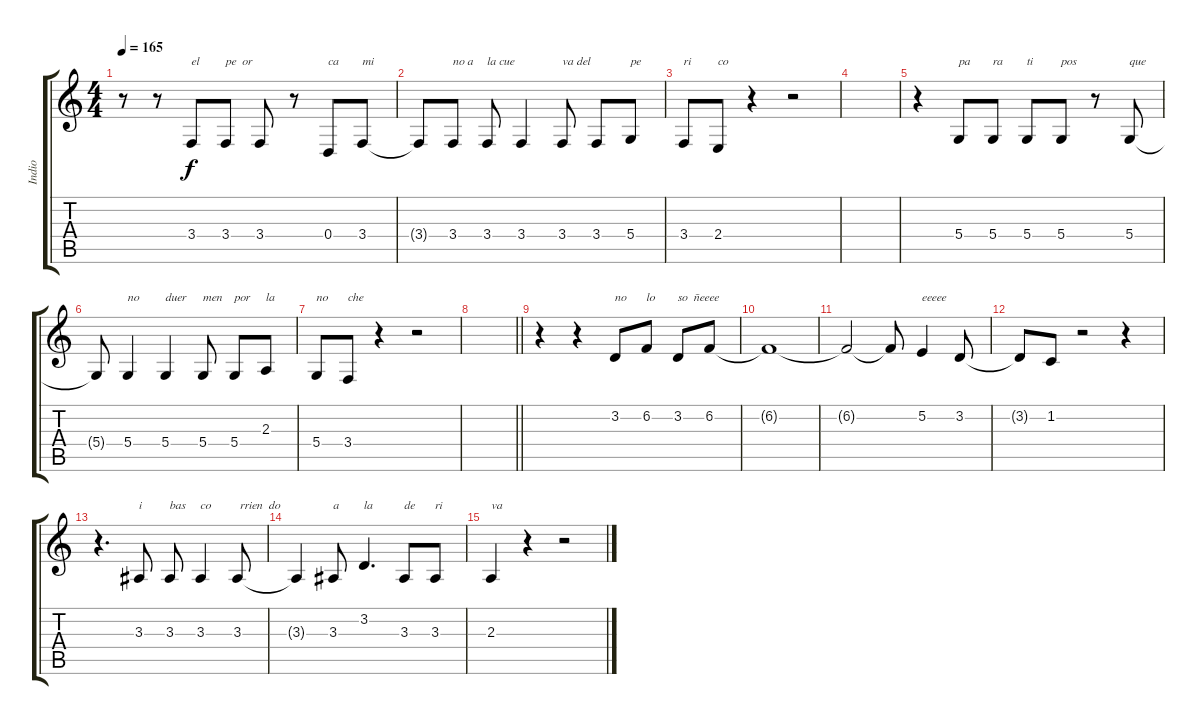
\track ("Indio" "Indio") {instrument stringensemble1}
\staff {score tabs}
\tuning (E4 B3 G3 D3 A2 E2) {hide}
\ts (4 4)
\tempo 165
\clef g2
\ks c
r.8{dy f} r.8 3.4.8{txt "el"} 3.4.8{txt "pe  or"} 3.4.8 r.8 0.4.8{txt "ca"} 3.4.8{txt "mi"} |
3.4{t}.8 3.4.8{txt "no a"} 3.4.8{txt "la cue"} 3.4.4 3.4.8{txt "va del"} 3.4.8 5.4.8{txt "pe"} |
3.4.8{txt "ri"} 2.4.8{txt "co"} r.4 r.2 |
|
r.4 5.4.8{txt "pa"} 5.4.8{txt "ra"} 5.4.8{txt "ti"} 5.4.8{txt "pos"} r.8 5.4.8{txt "que"} |
5.4{t}.8 5.4.4{txt "no"} 5.4.4{txt "duer"} 5.4.8{txt "men"} 5.4.8{txt "por"} 2.3.8{txt "la"} |
5.4.8{txt "no"} 3.4.8{txt "che"} r.4 r.2 |
\barLineRight lightlight
|
r.4 r.4 3.2.8{txt "no"} 6.2.8{txt "lo"} 3.2.8{txt "so  ñeeee"} 6.2.8 |
6.2{t}.1 |
6.2{t}.2 6.2{t}.8 5.2.4{txt "eeeee"} 3.2.8 |
3.2{t}.8 1.2.8 r.2 r.4 |
r.4{d} 3.3.8{txt "i"} 3.3.8{txt "bas"} 3.3.4{txt "co"} 3.3.8{txt " rrien  do"} |
3.3{t}.4 3.3.8{txt "a"} 3.2.4{d txt "la"} 3.3.8{txt "de"} 3.3.8{txt "ri"} |
2.3.4{txt "va"} r.4 r.2
